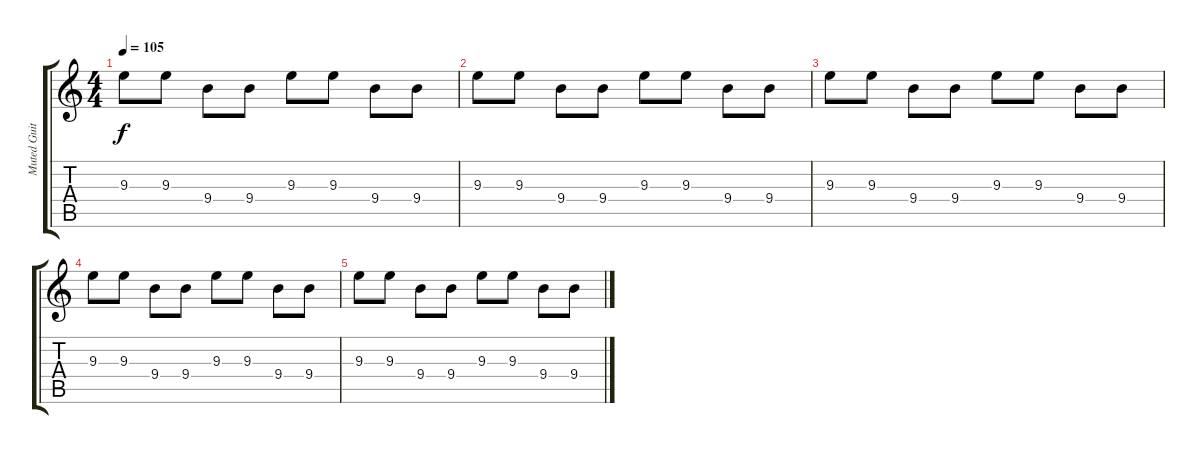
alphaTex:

\track ("Muted Guitar" "Muted Guit") {instrument electricguitarmuted}
\staff {score tabs}
\tuning (E4 B3 G3 D3 A2 E2) {hide}
\ts (4 4)
\tempo 105
\clef g2
\ks c
9.3.8{dy f} 9.3.8 9.4.8 9.4.8 9.3.8 9.3.8 9.4.8 9.4.8 |
9.3.8 9.3.8 9.4.8 9.4.8 9.3.8 9.3.8 9.4.8 9.4.8 |
9.3.8 9.3.8 9.4.8 9.4.8 9.3.8 9.3.8 9.4.8 9.4.8 |
9.3.8 9.3.8 9.4.8 9.4.8 9.3.8 9.3.8 9.4.8 9.4.8 |
9.3.8 9.3.8 9.4.8 9.4.8 9.3.8 9.3.8 9.4.8 9.4.8
